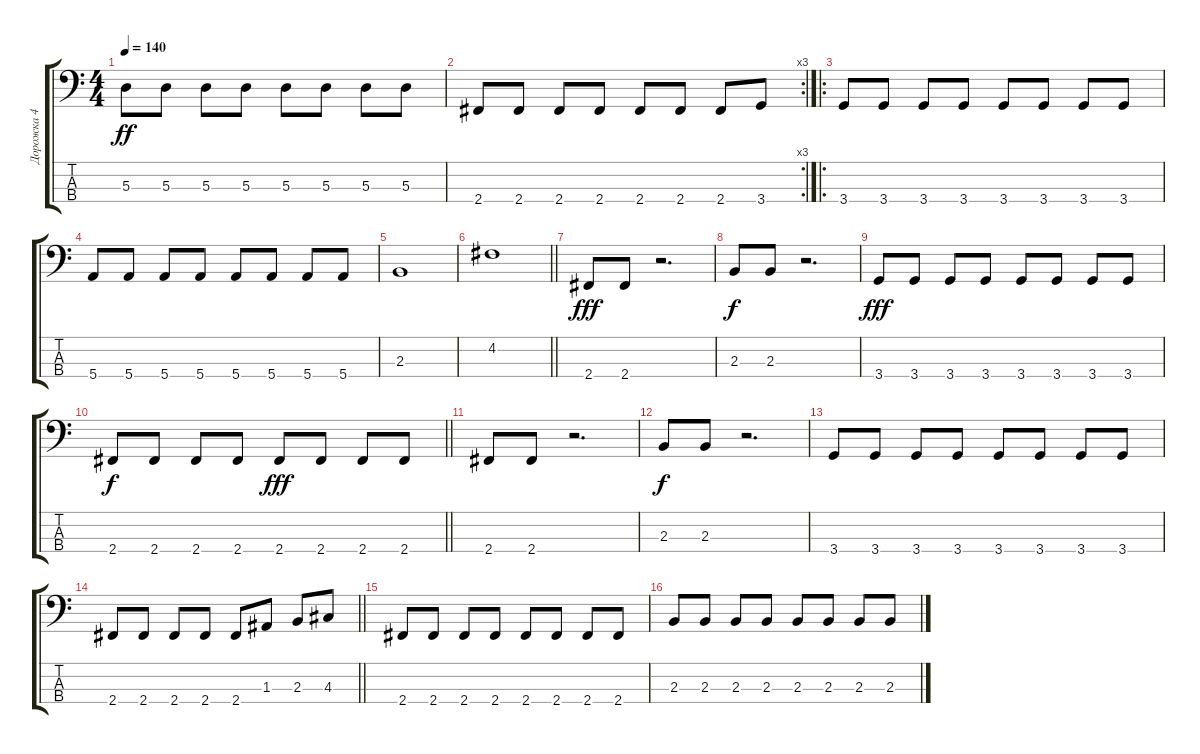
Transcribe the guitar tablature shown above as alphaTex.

\track ("Дорожка 4" "Дорожка 4") {instrument electricbasspick}
\staff {score tabs}
\tuning (G2 D2 A1 E1) {hide}
\ts (4 4)
\tempo 140
\clef f4
\ks c
5.3.8{dy ff} 5.3.8 5.3.8 5.3.8 5.3.8 5.3.8 5.3.8 5.3.8 |
\rc 3
2.4.8 2.4.8 2.4.8 2.4.8 2.4.8 2.4.8 2.4.8 3.4.8 |
\ro
3.4.8 3.4.8 3.4.8 3.4.8 3.4.8 3.4.8 3.4.8 3.4.8 |
5.4.8 5.4.8 5.4.8 5.4.8 5.4.8 5.4.8 5.4.8 5.4.8 |
2.3.1 |
\barLineRight lightlight
4.2.1 |
2.4.8{dy fff} 2.4.8 r.2{d} |
2.3.8{dy f} 2.3.8 r.2{d} |
3.4.8{dy fff} 3.4.8 3.4.8 3.4.8 3.4.8 3.4.8 3.4.8 3.4.8 |
\barLineRight lightlight
2.4.8{dy f} 2.4.8 2.4.8 2.4.8 2.4.8{dy fff} 2.4.8 2.4.8 2.4.8 |
2.4.8 2.4.8 r.2{d} |
2.3.8{dy f} 2.3.8 r.2{d} |
3.4.8 3.4.8 3.4.8 3.4.8 3.4.8 3.4.8 3.4.8 3.4.8 |
\barLineRight lightlight
2.4.8 2.4.8 2.4.8 2.4.8 2.4.8 1.3.8 2.3.8 4.3.8 |
2.4.8 2.4.8 2.4.8 2.4.8 2.4.8 2.4.8 2.4.8 2.4.8 |
2.3.8 2.3.8 2.3.8 2.3.8 2.3.8 2.3.8 2.3.8 2.3.8
